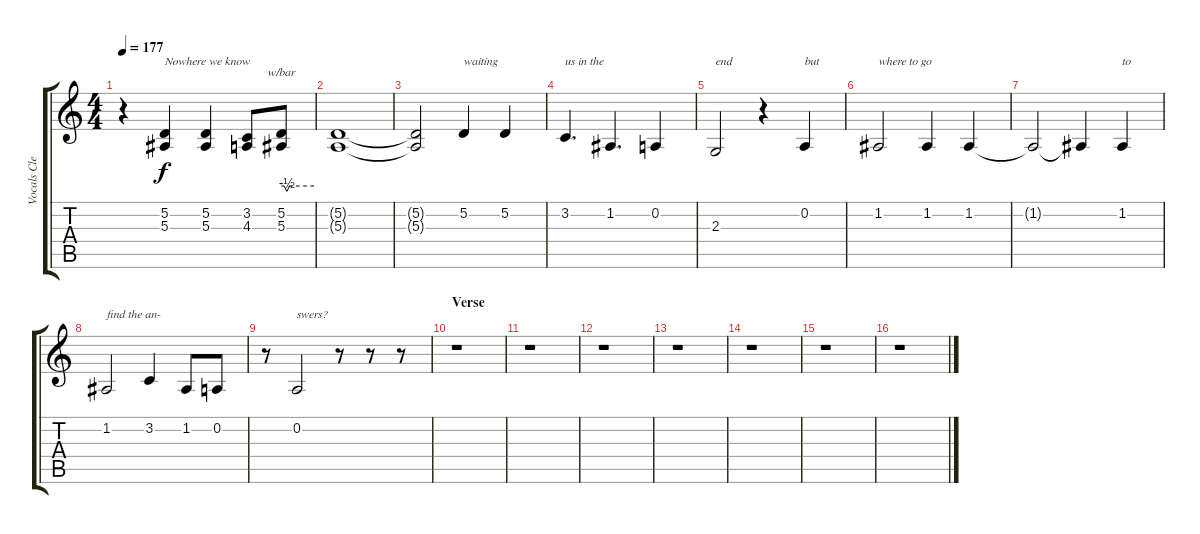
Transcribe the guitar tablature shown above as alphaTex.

\track ("Vocals Clean" "Vocals Cle") {instrument tenorsax}
\staff {score tabs}
\tuning (D4 A3 F3 C3 G2 D2) {hide}
\ts (4 4)
\tempo 177
\clef g2
\ks c
r.4{dy f} (5.2 5.3).4{txt "Nowhere we know"} (5.2 5.3).4 (3.2 4.3).8 (5.2 5.3).8{tbe (custom default 0 0 5 0 10 -2 15 0 60 0)} |
(5.2{t} 5.3{t}).1 |
(5.2{t} 5.3{t}).2 5.2.4{txt "waiting"} 5.2.4 |
3.2.4{d txt "us in the"} 1.2.4{d} 0.2.4 |
2.3.2{txt "end"} r.4 0.2.4{txt "but"} |
1.2.2{txt "where to go"} 1.2.4 1.2.4 |
1.2{t}.2 1.2{t}.4 1.2.4{txt "to"} |
1.2.2{txt "find the an-"} 3.2.4 1.2.8 0.2.8 |
r.8 0.2.2{txt "swers?"} r.8 r.8 r.8 |
\section ("" "Verse")
r.1 |
r.1 |
r.1 |
r.1 |
r.1 |
r.1 |
r.1
